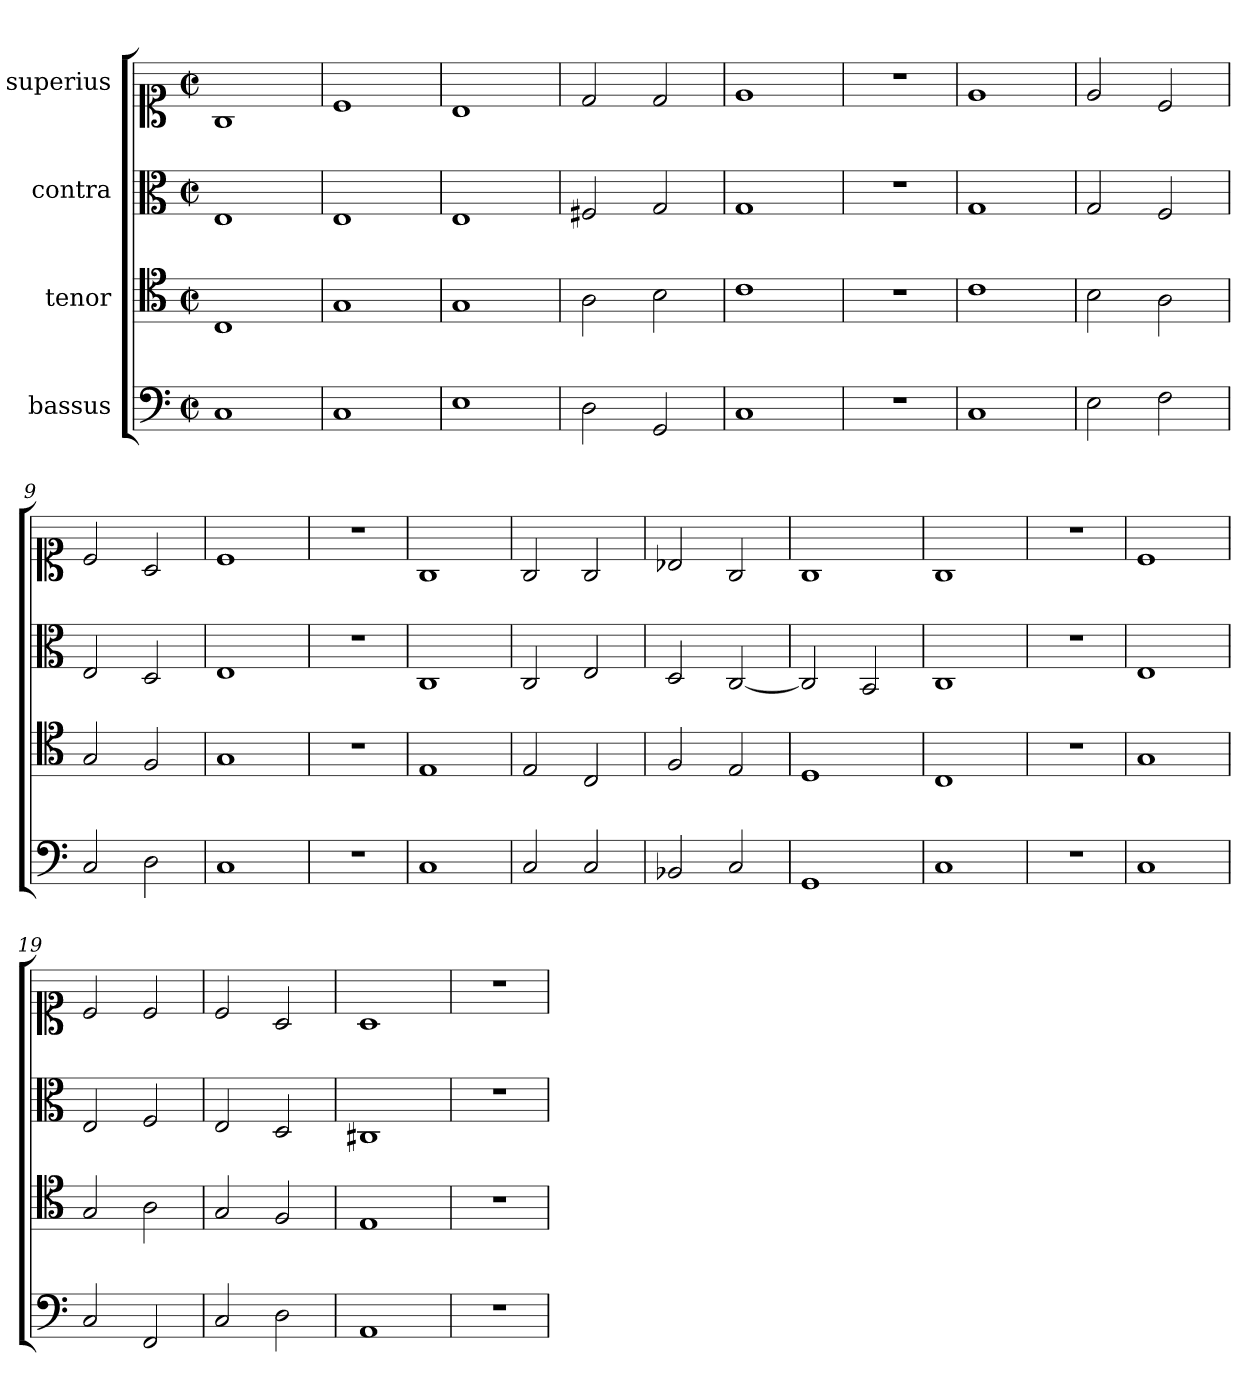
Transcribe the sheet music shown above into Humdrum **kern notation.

**kern	**kern	**kern	**kern
*part4	*part3	*part2	*part1
*staff4	*staff3	*staff2	*staff1
*I"bassus	*I"tenor	*I"contra	*I"superius
*clefF4	*clefC4	*clefC3	*clefC1
*M2/2	*M2/2	*M2/2	*M2/2
*met(c|)	*met(c|)	*met(c|)	*met(c|)
=1	=1	=1	=1
1C	1C	1E	1G
=2	=2	=2	=2
1C	1G	1E	1c
=3	=3	=3	=3
1E	1G	1E	1B
=4	=4	=4	=4
2D	2A	2F#X	2d
2GG	2B	2G	2d
=5	=5	=5	=5
1C	1c	1G	1e
=6	=6	=6	=6
1r	1r	1r	1r
=7	=7	=7	=7
1C	1c	1G	1e
=8	=8	=8	=8
2E	2B	2G	2e
2F	2A	2F	2c
=9	=9	=9	=9
2C	2G	2E	2c
2D	2F	2D	2A
=10	=10	=10	=10
1C	1G	1E	1c
=11	=11	=11	=11
1r	1r	1r	1r
=12	=12	=12	=12
1C	1E	1C	1G
=13	=13	=13	=13
2C	2E	2C	2G
2C	2C	2E	2G
=14	=14	=14	=14
2BB-X	2F	2D	2B-X
2C	2E	[2C	2G
=15	=15	=15	=15
1GG	1D	2C]	1G
.	.	2BB	.
=16	=16	=16	=16
1C	1C	1C	1G
=17	=17	=17	=17
1r	1r	1r	1r
=18	=18	=18	=18
1C	1G	1E	1c
=19	=19	=19	=19
2C	2G	2E	2c
2FF	2A	2F	2c
=20	=20	=20	=20
2C	2G	2E	2c
2D	2F	2D	2A
=21	=21	=21	=21
1AA	1E	1C#X	1A
=22	=22	=22	=22
1r	1r	1r	1r
=	=	=	=
*-	*-	*-	*-
